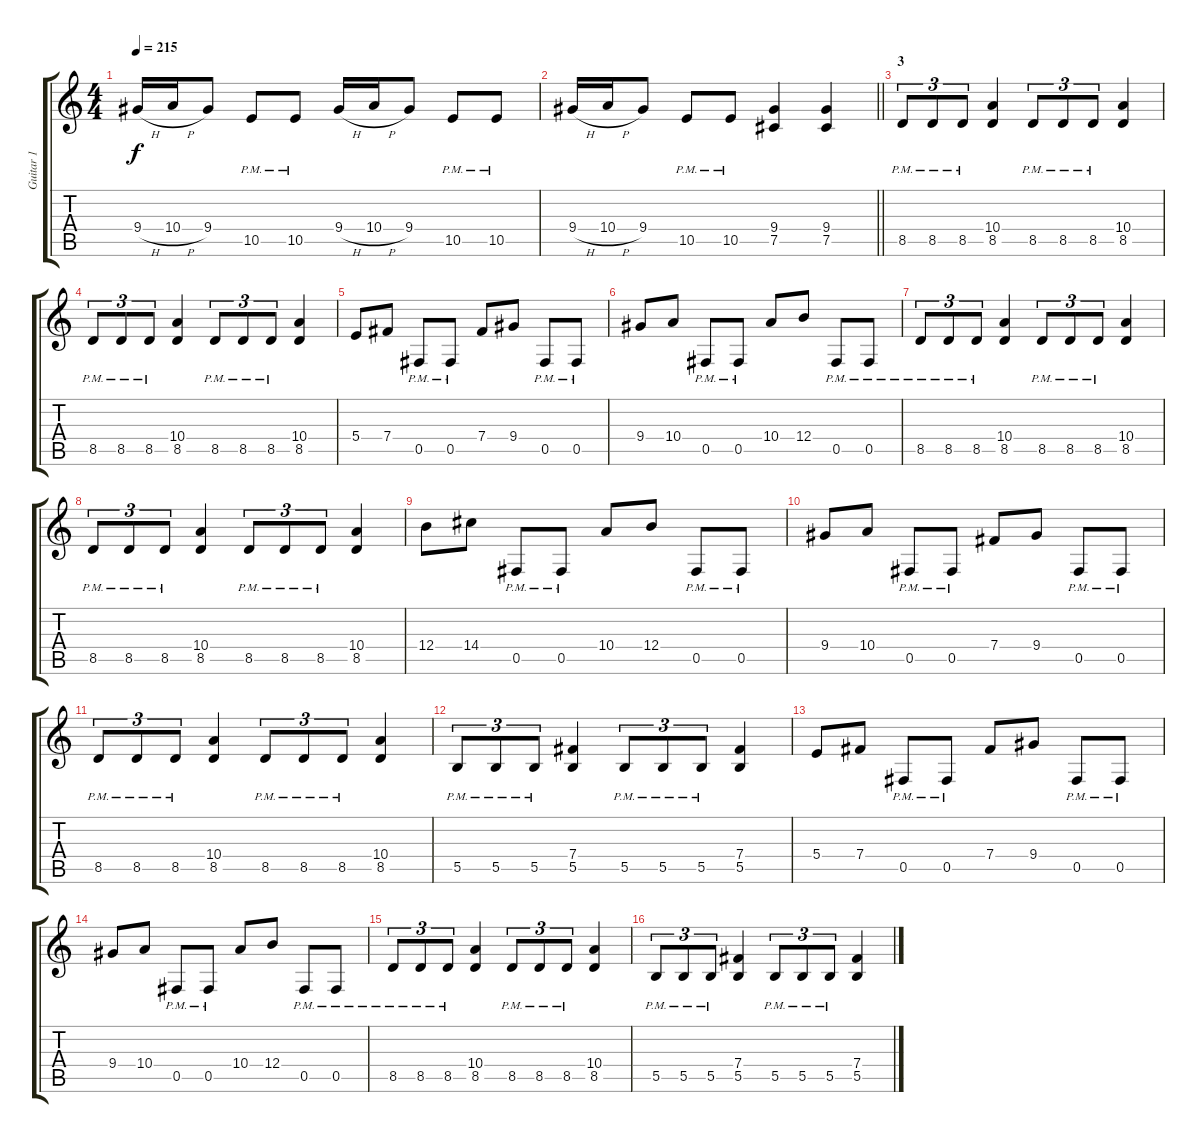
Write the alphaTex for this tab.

\track ("Guitar 1" "Guitar 1") {instrument distortionguitar}
\staff {score tabs}
\tuning (Db4 Ab3 E3 B2 Gb2 Db2) {hide}
\ts (4 4)
\tempo 215
\clef g2
\ks c
9.4{h}.16{dy f} 10.4{h}.16 9.4.8 10.5{pm}.8 10.5{pm}.8 9.4{h}.16 10.4{h}.16 9.4.8 10.5{pm}.8 10.5{pm}.8 |
\barLineRight lightlight
9.4{h}.16 10.4{h}.16 9.4.8 10.5{pm}.8 10.5{pm}.8 (9.4 7.5).4 (9.4 7.5).4 |
\section ("" "3")
8.5{pm}.8{tu (3 2)} 8.5{pm}.8{tu (3 2)} 8.5{pm}.8{tu (3 2)} (10.4 8.5).4 8.5{pm}.8{tu (3 2)} 8.5{pm}.8{tu (3 2)} 8.5{pm}.8{tu (3 2)} (10.4 8.5).4 |
8.5{pm}.8{tu (3 2)} 8.5{pm}.8{tu (3 2)} 8.5{pm}.8{tu (3 2)} (10.4 8.5).4 8.5{pm}.8{tu (3 2)} 8.5{pm}.8{tu (3 2)} 8.5{pm}.8{tu (3 2)} (10.4 8.5).4 |
5.4.8 7.4.8 0.5{pm}.8 0.5{pm}.8 7.4.8 9.4.8 0.5{pm}.8 0.5{pm}.8 |
9.4.8 10.4.8 0.5{pm}.8 0.5{pm}.8 10.4.8 12.4.8 0.5{pm}.8 0.5{pm}.8 |
8.5{pm}.8{tu (3 2)} 8.5{pm}.8{tu (3 2)} 8.5{pm}.8{tu (3 2)} (10.4 8.5).4 8.5{pm}.8{tu (3 2)} 8.5{pm}.8{tu (3 2)} 8.5{pm}.8{tu (3 2)} (10.4 8.5).4 |
8.5{pm}.8{tu (3 2)} 8.5{pm}.8{tu (3 2)} 8.5{pm}.8{tu (3 2)} (10.4 8.5).4 8.5{pm}.8{tu (3 2)} 8.5{pm}.8{tu (3 2)} 8.5{pm}.8{tu (3 2)} (10.4 8.5).4 |
12.4.8 14.4.8 0.5{pm}.8 0.5{pm}.8 10.4.8 12.4.8 0.5{pm}.8 0.5{pm}.8 |
9.4.8 10.4.8 0.5{pm}.8 0.5{pm}.8 7.4.8 9.4.8 0.5{pm}.8 0.5{pm}.8 |
8.5{pm}.8{tu (3 2)} 8.5{pm}.8{tu (3 2)} 8.5{pm}.8{tu (3 2)} (10.4 8.5).4 8.5{pm}.8{tu (3 2)} 8.5{pm}.8{tu (3 2)} 8.5{pm}.8{tu (3 2)} (10.4 8.5).4 |
5.5{pm}.8{tu (3 2)} 5.5{pm}.8{tu (3 2)} 5.5{pm}.8{tu (3 2)} (7.4 5.5).4 5.5{pm}.8{tu (3 2)} 5.5{pm}.8{tu (3 2)} 5.5{pm}.8{tu (3 2)} (7.4 5.5).4 |
5.4.8 7.4.8 0.5{pm}.8 0.5{pm}.8 7.4.8 9.4.8 0.5{pm}.8 0.5{pm}.8 |
9.4.8 10.4.8 0.5{pm}.8 0.5{pm}.8 10.4.8 12.4.8 0.5{pm}.8 0.5{pm}.8 |
8.5{pm}.8{tu (3 2)} 8.5{pm}.8{tu (3 2)} 8.5{pm}.8{tu (3 2)} (10.4 8.5).4 8.5{pm}.8{tu (3 2)} 8.5{pm}.8{tu (3 2)} 8.5{pm}.8{tu (3 2)} (10.4 8.5).4 |
5.5{pm}.8{tu (3 2)} 5.5{pm}.8{tu (3 2)} 5.5{pm}.8{tu (3 2)} (7.4 5.5).4 5.5{pm}.8{tu (3 2)} 5.5{pm}.8{tu (3 2)} 5.5{pm}.8{tu (3 2)} (7.4 5.5).4
